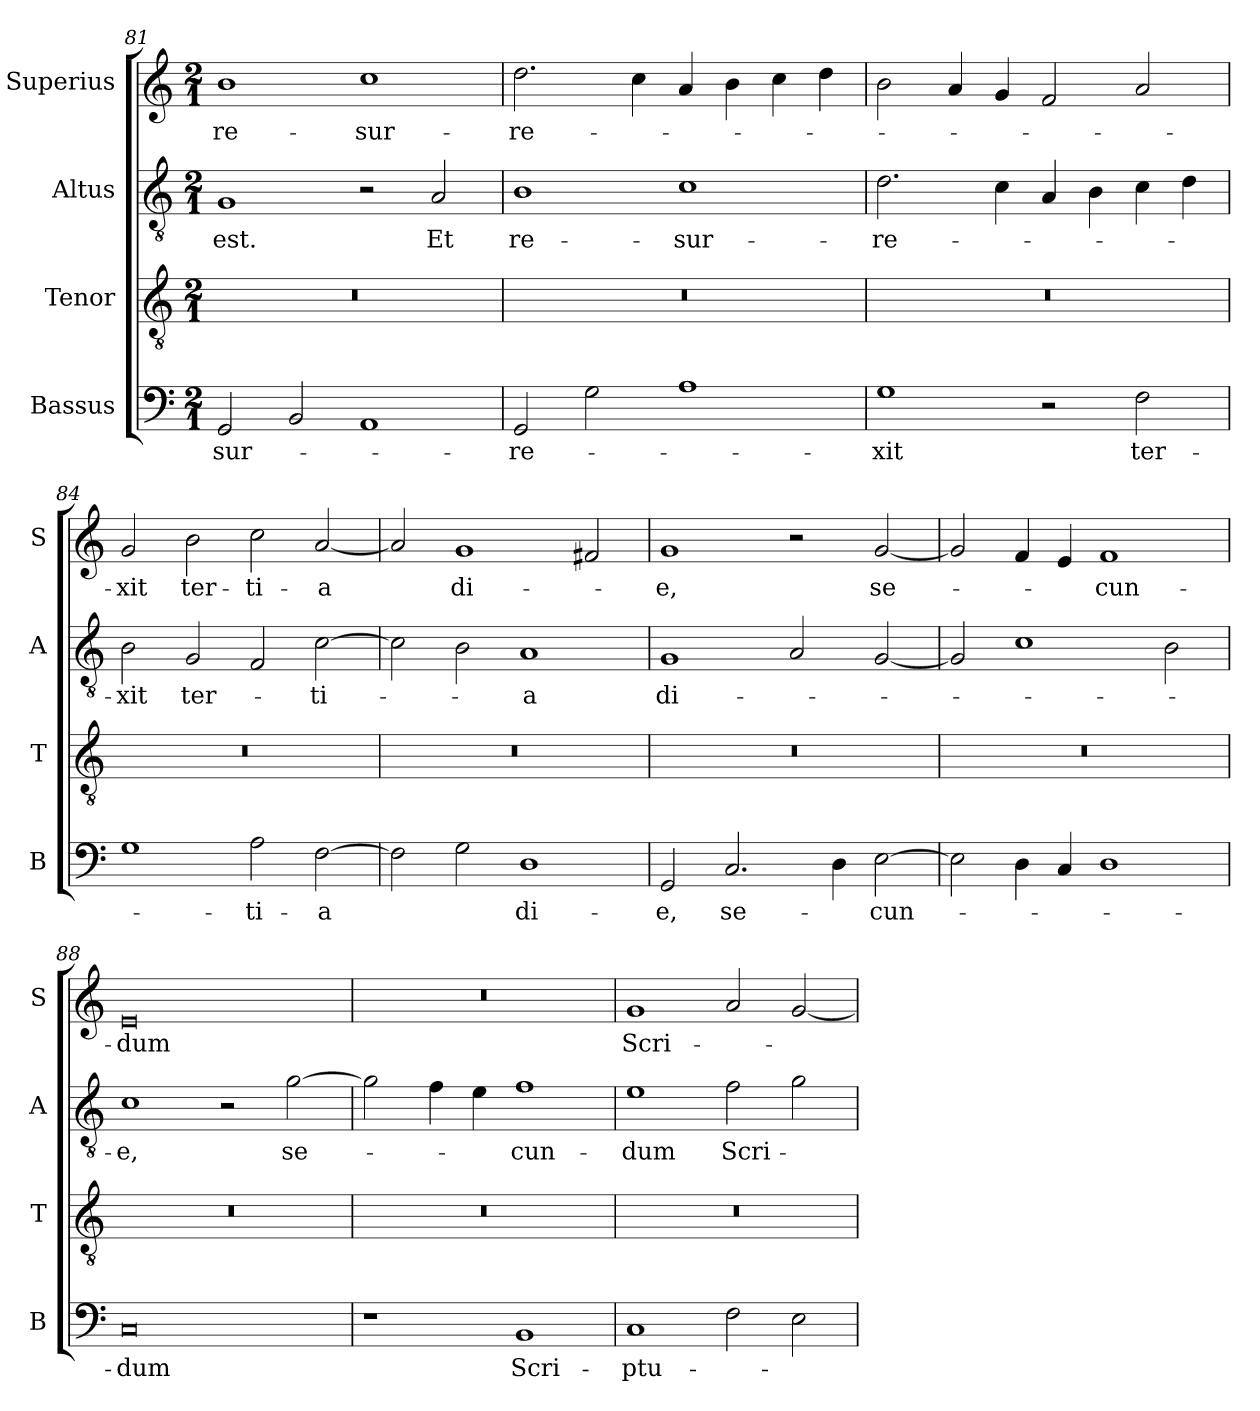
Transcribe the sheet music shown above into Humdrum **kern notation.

**kern	**text	**kern	**kern	**text	**kern	**text
*part4	*part4	*part3	*part2	*part2	*part1	*part1
*staff4	*staff4	*staff3	*staff2	*staff2	*staff1	*staff1
*I"Bassus	*	*I"Tenor	*I"Altus	*	*I"Superius	*
*I'B	*	*I'T	*I'A	*	*I'S	*
*clefF4	*	*clefGv2	*clefGv2	*	*clefG2	*
*k[]	*	*k[]	*k[]	*	*k[]	*
*M2/1	*	*M2/1	*M2/1	*	*M2/1	*
=81	=81	=81	=81	=81	=81	=81
!	!LO:LY:i	!	!	!	!	!
2GG	-sur-	0r	1G	est.	1b	re-
2BB	.	.	.	.	.	.
1AA	.	.	2r	.	1cc	-sur-
.	.	.	2A	Et	.	.
=82	=82	=82	=82	=82	=82	=82
!	!LO:LY:i	!	!	!	!	!
2GG	-re-	0r	1B	re-	2.dd	-re-
2G	.	.	.	.	.	.
.	.	.	.	.	4cc	.
1A	.	.	1c	-sur-	4a	.
.	.	.	.	.	4b	.
.	.	.	.	.	4cc	.
.	.	.	.	.	4dd	.
=83	=83	=83	=83	=83	=83	=83
!	!LO:LY:i	!	!	!	!	!
1G	-xit	0r	2.d	-re-	2b	.
.	.	.	.	.	4a	.
.	.	.	4c	.	4g	.
2r	.	.	4A	.	2f	.
.	.	.	4B	.	.	.
!	!LO:LY:i	!	!	!	!	!
2F	ter-	.	4c	.	2a	.
.	.	.	4d	.	.	.
=84	=84	=84	=84	=84	=84	=84
1G	.	0r	2B	-xit	2g	-xit
.	.	.	2G	ter-	2b	ter-
!	!LO:LY:i	!	!	!	!	!
2A	-ti-	.	2F	.	2cc	-ti-
!	!LO:LY:i	!	!	!	!	!
[2F	-a	.	[2c	-ti-	[2a	-a
=85	=85	=85	=85	=85	=85	=85
2F]	.	0r	2c]	.	2a]	.
2G	.	.	2B	.	1g	di-
!	!LO:LY:i	!	!	!	!	!
1D	di-	.	1A	-a	.	.
.	.	.	.	.	2f#X	.
=86	=86	=86	=86	=86	=86	=86
!	!LO:LY:i	!	!	!	!	!
2GG	-e,	0r	1G	di-	1g	-e,
!	!LO:LY:i	!	!	!	!	!
2.C	se-	.	.	.	.	.
.	.	.	2A	.	2r	.
4D	.	.	.	.	.	.
!	!LO:LY:i	!	!	!	!	!
[2E	-cun-	.	[2G	.	[2g	se-
=87	=87	=87	=87	=87	=87	=87
2E]	.	0r	2G]	.	2g]	.
4D	.	.	1c	.	4f	.
4C	.	.	.	.	4e	.
1D	.	.	.	.	1f	-cun-
.	.	.	2B	.	.	.
=88	=88	=88	=88	=88	=88	=88
!	!LO:LY:i	!	!	!	!	!
0C	-dum	0r	1c	-e,	0e	-dum
.	.	.	2r	.	.	.
.	.	.	[2g	se-	.	.
=89	=89	=89	=89	=89	=89	=89
1r	.	0r	2g]	.	0r	.
.	.	.	4f	.	.	.
.	.	.	4e	.	.	.
1BB	Scri-	.	1f	-cun-	.	.
=90	=90	=90	=90	=90	=90	=90
1C	-ptu-	0r	1e	-dum	1g	Scri-
2F	.	.	2f	Scri-	2a	.
2E	.	.	2g	.	[2g	.
=	=	=	=	=	=	=
*-	*-	*-	*-	*-	*-	*-
